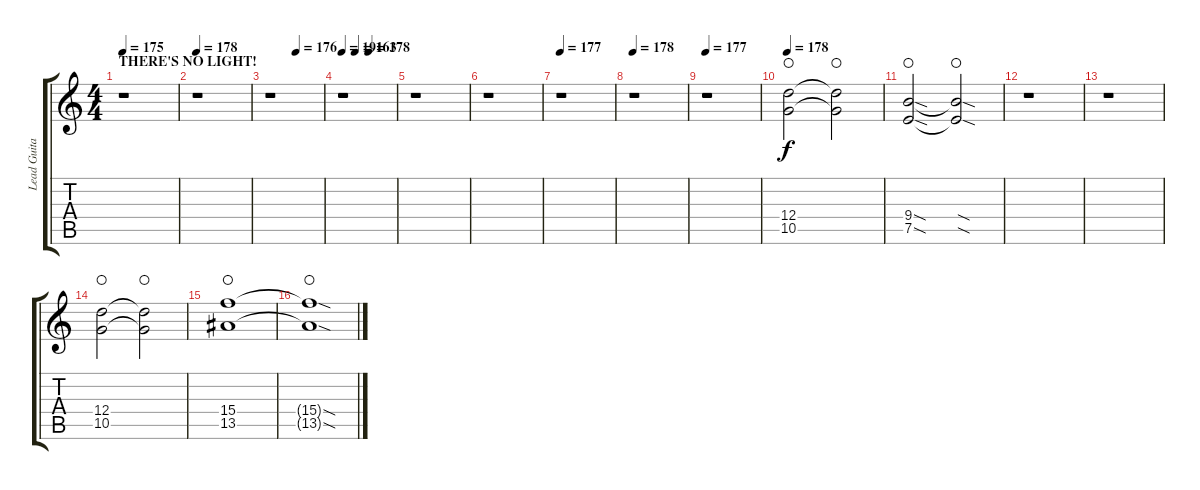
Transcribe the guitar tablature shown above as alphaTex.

\track ("Lead Guitar" "Lead Guita") {instrument distortionguitar}
\staff {score tabs}
\tuning (E4 B3 G3 D3 A2 E2) {hide}
\ts (4 4)
\section ("" "THERE'S NO LIGHT!")
\tempo 175
\clef g2
\ks c
r.1{dy f instrument distortionguitar} |
\tempo 178
r.1 |
\tempo (176 0.5)
r.1 |
\tempo 191
\tempo (163 0.25)
\tempo (178 0.5)
r.1 |
r.1 |
r.1 |
\tempo 177
r.1 |
\tempo 178
r.1 |
\tempo 177
r.1 |
\tempo 178
(12.4 10.5).2{waho} (12.4{t} 10.5{t}).2{waho} |
(9.4{sod} 7.5{sod}).2{waho} (9.4{sod t} 7.5{sod t}).2{waho} |
r.1 |
r.1 |
(12.4 10.5).2{waho} (12.4{t} 10.5{t}).2{waho} |
(15.4 13.5).1{waho} |
(15.4{sod t} 13.5{sod t}).1{waho}
